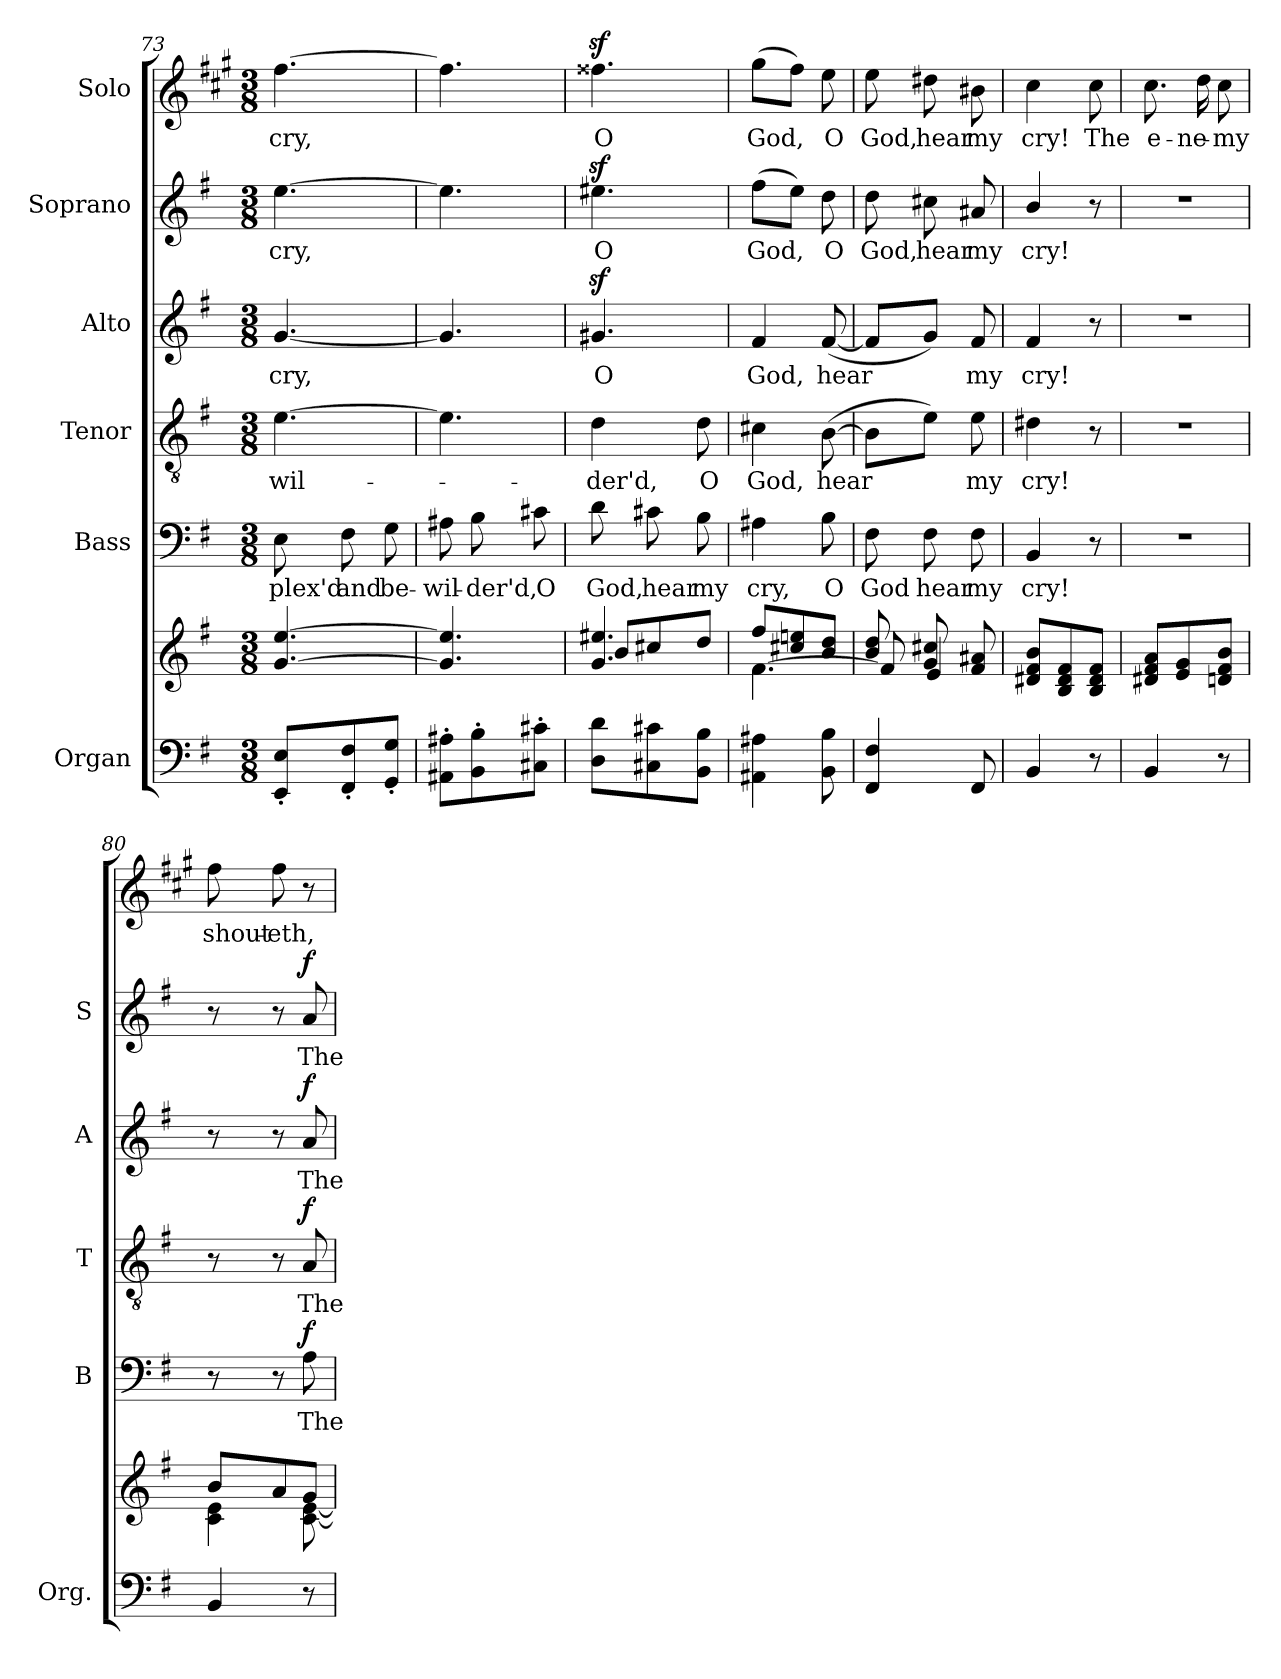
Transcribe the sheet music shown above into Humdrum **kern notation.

**kern	**kern	**kern	**text	**dynam	**kern	**text	**dynam	**kern	**text	**dynam	**kern	**text	**dynam	**kern	**text
*part6	*part6	*part5	*part5	*part5	*part4	*part4	*part4	*part3	*part3	*part3	*part2	*part2	*part2	*part1	*part1
*staff7	*staff6	*staff5	*staff5	*staff5	*staff4	*staff4	*staff4	*staff3	*staff3	*staff3	*staff2	*staff2	*staff2	*staff1	*staff1
*I"Organ	*	*I"Bass	*	*	*I"Tenor	*	*	*I"Alto	*	*	*I"Soprano	*	*	*I"Solo	*
*I'Org.	*	*I'B	*	*	*I'T	*	*	*I'A	*	*	*I'S	*	*	*	*
!!LO:LB:g=z
*clefF4	*clefG2	*clefF4	*	*	*clefGv2	*	*	*clefG2	*	*	*clefG2	*	*	*clefG2	*
*	*	*	*	*	*	*	*	*	*	*	*	*	*	*ITrd1c2	*
*k[f#]	*k[f#]	*k[f#]	*	*	*k[f#]	*	*	*k[f#]	*	*	*k[f#]	*	*	*k[f#]	*
*G:	*G:	*G:	*	*	*G:	*	*	*G:	*	*	*G:	*	*	*G:	*
*M3/8	*M3/8	*M3/8	*	*	*M3/8	*	*	*M3/8	*	*	*M3/8	*	*	*M3/8	*
=73	=73	=73	=73	=73	=73	=73	=73	=73	=73	=73	=73	=73	=73	=73	=73
*	*^	*	*	*	*	*	*	*	*	*	*	*	*	*	*
!	!LO:N:vis=1	!LO:N:vis=1	!	!LO:LY:b	!	!	!LO:LY:b	!	!	!LO:LY:b	!	!	!LO:LY:b	!	!	!LO:LY:b
*	*	*^	*	*	*	*	*	*	*	*	*	*	*	*	*	*
8EE' 8E'L	4.ryy	4.ryy	[4.g [4.ee	8E	-plex'd	.	[4.e	-wil-	.	[4.g	cry,	.	[4.ee	cry,	.	[4.ee	cry,
!	!	!	!	!	!LO:LY:b	!	!	!	!	!	!	!	!	!	!	!	!
8FF#' 8F#'	.	.	.	8F#	and	.	.	.	.	.	.	.	.	.	.	.	.
!	!	!	!	!	!LO:LY:b	!	!	!	!	!	!	!	!	!	!	!	!
8GG' 8G'J	.	.	.	8G	be-	.	.	.	.	.	.	.	.	.	.	.	.
=74	=74	=74	=74	=74	=74	=74	=74	=74	=74	=74	=74	=74	=74	=74	=74	=74	=74
!	!LO:N:vis=1	!LO:N:vis=1	!	!	!LO:LY:b	!	!	!	!	!	!	!	!	!	!	!	!
8AA#X' 8A#X'L	4.ryy	4.ryy	4.g] 4.ee]	8A#X	-wil-	.	4.e]	.	.	4.g]	.	.	4.ee]	.	.	4.ee]	.
!	!	!	!	!	!LO:LY:b	!	!	!	!	!	!	!	!	!	!	!	!
8BB' 8B'	.	.	.	8B	-der'd,	.	.	.	.	.	.	.	.	.	.	.	.
!	!	!	!	!	!LO:LY:b	!	!	!	!	!	!	!	!	!	!	!	!
8C#X' 8c#X'J	.	.	.	8c#X	O	.	.	.	.	.	.	.	.	.	.	.	.
=75	=75	=75	=75	=75	=75	=75	=75	=75	=75	=75	=75	=75	=75	=75	=75	=75	=75
!	!	!LO:N:vis=1	!	!	!LO:LY:b	!	!	!LO:LY:b	!	!	!LO:LY:b	!	!	!LO:LY:b	!	!	!LO:LY:b
8D 8dL	4.g/ 4.ee#X/	4.ryy	8bL	8d	God,	.	4d	der'd,	.	4.g#Xz<	O	.	4.ee#Xz<	O	.	4.ee#Xz<	O
!	!	!	!	!	!LO:LY:b	!	!	!	!	!	!	!	!	!	!	!	!
8C#X 8c#X	.	.	8cc#X	8c#X	hear	.	.	.	.	.	.	.	.	.	.	.	.
!	!	!	!	!	!LO:LY:b	!	!	!LO:LY:b	!	!	!	!	!	!	!	!	!
8BB 8BJ	.	.	8ddJ	8B	my	.	8d	O	.	.	.	.	.	.	.	.	.
=76	=76	=76	=76	=76	=76	=76	=76	=76	=76	=76	=76	=76	=76	=76	=76	=76	=76
!	!	!LO:N:vis=1	!	!	!LO:LY:b	!	!	!LO:LY:b	!	!	!LO:LY:b	!	!	!LO:LY:b	!	!	!LO:LY:b
4AA#X 4A#X	8ff#/L	4.ryy	[4.f#\	4A#X	cry,	.	4c#X	God,	.	4f#	God,	.	(>8ff#L	God,	.	(>8ff#L	God,
.	8cc#X/ 8een/	.	.	.	.	.	.	.	.	.	.	.	8eeJ)	.	.	8eeJ)	.
!	!	!	!	!	!LO:LY:b	!	!	!LO:LY:b	!	!	!LO:LY:b	!	!	!LO:LY:b	!	!	!LO:LY:b
8BB 8B	8b/ 8dd/J	.	.	8B	O	.	(>[8B	hear	.	(<[8f#	hear	.	8dd	O	.	8dd	O
=77	=77	=77	=77	=77	=77	=77	=77	=77	=77	=77	=77	=77	=77	=77	=77	=77	=77
!	!	!LO:N:vis=1	!	!	!LO:LY:b	!	!	!	!	!	!	!	!	!LO:LY:b	!	!	!LO:LY:b
4FF# 4F#	8b/ 8dd/	4.ryy	8f#]	8F#	God	.	8BL]	.	.	8f#L]	.	.	8dd	God,	.	8dd	God,
!	!	!	!	!	!LO:LY:b	!	!	!	!	!	!	!	!	!LO:LY:b	!	!	!LO:LY:b
.	8g/ 8cc#X/	.	4e	8F#	hear	.	8eJ)	.	.	8gJ)	.	.	8cc#X	hear	.	8cc#X	hear
!	!	!	!	!	!LO:LY:b	!	!	!LO:LY:b	!	!	!LO:LY:b	!	!	!LO:LY:b	!	!	!LO:LY:b
8FF#	8f#/ 8a#X/	.	.	8F#	my	.	8e	my	.	8f#	my	.	8a#X	my	.	8a#X	my
=78	=78	=78	=78	=78	=78	=78	=78	=78	=78	=78	=78	=78	=78	=78	=78	=78	=78
!	!	!LO:N:vis=1	!LO:N:vis=1	!	!LO:LY:b	!	!	!LO:LY:b	!	!	!LO:LY:b	!	!	!LO:LY:b	!	!	!LO:LY:b
4BB	8d#X/ 8f#/ 8b/L	4.ryy	4.ryy	4BB	cry!	.	4d#X	cry!	.	4f#	cry!	.	4b/	cry!	.	4b	cry!
.	8B/ 8d#/ 8f#/	.	.	.	.	.	.	.	.	.	.	.	.	.	.	.	.
!	!	!	!	!	!	!	!	!	!	!	!	!	!	!	!	!	!LO:LY:b
8r	8B/ 8d#/ 8f#/J	.	.	8r	.	.	8r	.	.	8r	.	.	8r	.	.	8b	The
=79	=79	=79	=79	=79	=79	=79	=79	=79	=79	=79	=79	=79	=79	=79	=79	=79	=79
!	!	!LO:N:vis=1	!LO:N:vis=1	!LO:N:vis=1	!	!	!LO:N:vis=1	!	!	!LO:N:vis=1	!	!	!LO:N:vis=1	!	!	!	!LO:LY:b
4BB	8d#X/ 8f#/ 8a/L	4.ryy	4.ryy	4.r	.	.	4.r	.	.	4.r	.	.	4.r	.	.	8.b	e-
.	8e/ 8g/	.	.	.	.	.	.	.	.	.	.	.	.	.	.	.	.
!	!	!	!	!	!	!	!	!	!	!	!	!	!	!	!	!	!LO:LY:b
.	.	.	.	.	.	.	.	.	.	.	.	.	.	.	.	16cc	-ne-
!	!	!	!	!	!	!	!	!	!	!	!	!	!	!	!	!	!LO:LY:b
8r	8dn/ 8f#/ 8b/J	.	.	.	.	.	.	.	.	.	.	.	.	.	.	8b	-my
=80	=80	=80	=80	=80	=80	=80	=80	=80	=80	=80	=80	=80	=80	=80	=80	=80	=80
!	!	!	!LO:N:vis=1	!	!	!	!	!	!	!	!	!	!	!	!	!	!LO:LY:b
4BB	8b/L	4c\ 4e\	4.ryy	8r	.	.	8r	.	.	8r	.	.	8r	.	.	8ee	shout-
!	!	!	!	!	!	!	!	!	!	!	!	!	!	!	!	!	!LO:LY:b
.	8a/	.	.	8r	.	.	8r	.	.	8r	.	.	8r	.	.	8ee	-eth,
!	!	!	!	!	!LO:LY:b	!LO:DY:b	!	!LO:LY:b	!LO:DY:b	!	!LO:LY:b	!LO:DY:b	!	!LO:LY:b	!LO:DY:b	!	!
8r	8g/J	[8c\ [8e\	.	8A	The	f	8A	The	f	8a	The	f	8a	The	f	8r	.
*	*v	*v	*v	*	*	*	*	*	*	*	*	*	*	*	*	*	*
=	=	=	=	=	=	=	=	=	=	=	=	=	=	=	=
*-	*-	*-	*-	*-	*-	*-	*-	*-	*-	*-	*-	*-	*-	*-	*-
